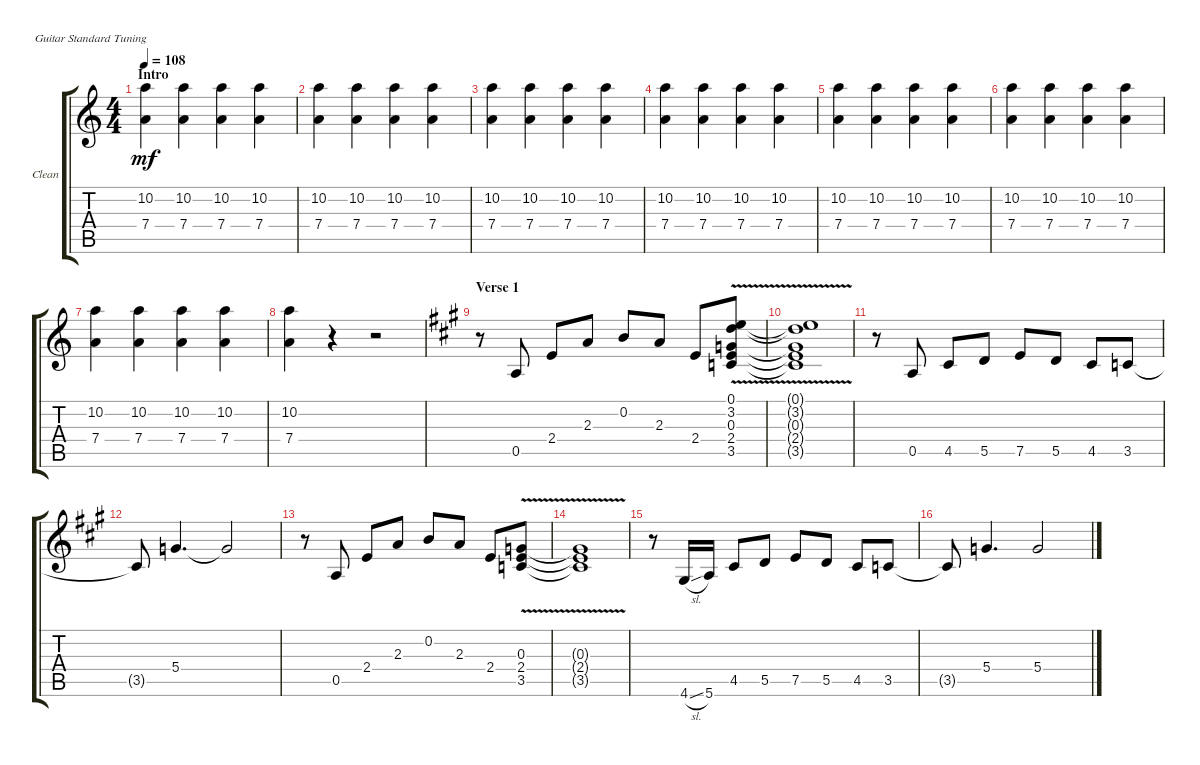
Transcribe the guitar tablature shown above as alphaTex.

\defaultSystemsLayout 4
\bracketExtendMode groupsimilarinstruments
\firstSystemTrackNameOrientation horizontal
\otherSystemsTrackNameOrientation horizontal
\track ("Clean (GTR2)" "Clean") {instrument distortionguitar}
\staff {score tabs}
\tuning (E4 B3 G3 D3 A2 E2)
\ts (4 4)
\section ("" "Intro")
\tempo 108
\clef g2
\ks c
(10.2 7.4).4{dy mf instrument distortionguitar} (10.2 7.4).4 (10.2 7.4).4 (10.2 7.4).4 |
(10.2 7.4).4 (10.2 7.4).4 (10.2 7.4).4 (10.2 7.4).4 |
(10.2 7.4).4 (10.2 7.4).4 (10.2 7.4).4 (10.2 7.4).4 |
(10.2 7.4).4 (10.2 7.4).4 (10.2 7.4).4 (10.2 7.4).4 |
(10.2 7.4).4 (10.2 7.4).4 (10.2 7.4).4 (10.2 7.4).4 |
(10.2 7.4).4 (10.2 7.4).4 (10.2 7.4).4 (10.2 7.4).4 |
(10.2 7.4).4 (10.2 7.4).4 (10.2 7.4).4 (10.2 7.4).4 |
(7.4 10.2).4 r.4 r.2 |
\section ("" "Verse 1")
\ks a
r.8 0.5.8 2.4.8 2.3.8 0.2.8 2.3.8 2.4.8 (3.5{v} 2.4{v} 0.3{v} 3.2{v} 0.1{v}).8 |
(0.1{v t} 3.2{v t} 0.3{v t} 2.4{v t} 3.5{v t}).1 |
r.8 0.5.8 4.5.8 5.5.8 7.5.8 5.5.8 4.5.8 3.5.8 |
3.5{t}.8 5.4.4{d} 5.4{t}.2 |
r.8 0.5.8 2.4.8 2.3.8 0.2.8 2.3.8 2.4.8 (0.3{v} 2.4{v} 3.5{v}).8 |
(0.3{v t} 2.4{v t} 3.5{v t}).1 |
r.8 4.6{sl}.16 5.6.16 4.5.8 5.5.8 7.5.8 5.5.8 4.5.8 3.5.8 |
3.5{t}.8 5.4.4{d} 5.4.2
